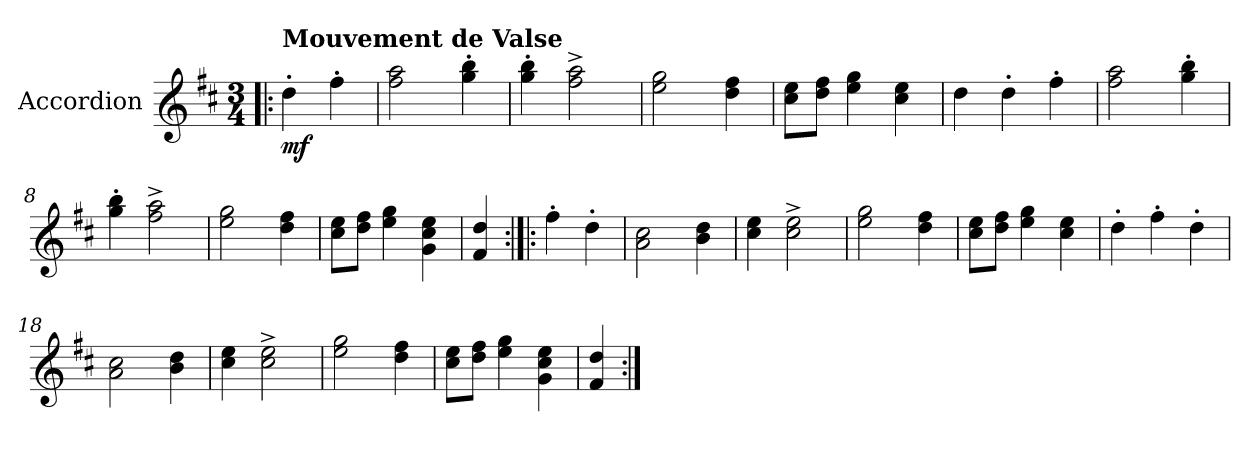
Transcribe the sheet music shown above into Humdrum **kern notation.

**kern	**dynam
*part1	*part1
*staff1	*staff1
*I"Accordion	*
*I'Acc.	*
*clefG2	*
*k[f#c#]	*
*D:	*
*M3/4	*
=1!|:	=1!|:
!LO:TX:a:B:t=Mouvement de Valse	!
!	!LO:DY:b
4dd'>\	mf
4ff#'>\	.
=2	=2
2ff#\ 2aa\	.
4gg\'> 4bb\'>	.
=3	=3
4gg\'> 4bb\'>	.
2ff#\^> 2aa\^>	.
=4	=4
2ee\ 2gg\	.
4dd\ 4ff#\	.
=5	=5
8cc#\ 8ee\L	.
8dd\ 8ff#\J	.
4ee\ 4gg\	.
4cc#\ 4ee\	.
!!LO:LB:g=z
=6	=6
4dd\	.
4dd'>\	.
4ff#'>\	.
=7	=7
2ff#\ 2aa\	.
4gg\'> 4bb\'>	.
=8	=8
4gg\'> 4bb\'>	.
2ff#\^> 2aa\^>	.
=9	=9
2ee\ 2gg\	.
4dd\ 4ff#\	.
=10	=10
8cc#\ 8ee\L	.
8dd\ 8ff#\J	.
4ee\ 4gg\	.
4g\ 4cc#\ 4ee\	.
=11	=11
4f#/ 4dd/	.
!!LO:LB:g=z
=12:|!|:	=12:|!|:
4ff#'>\	.
4dd'>\	.
=13	=13
2a\ 2cc#\	.
4b\ 4dd\	.
=14	=14
4cc#\ 4ee\	.
2cc#\^> 2ee\^>	.
=15	=15
2ee\ 2gg\	.
4dd\ 4ff#\	.
=16	=16
8cc#\ 8ee\L	.
8dd\ 8ff#\J	.
4ee\ 4gg\	.
4cc#\ 4ee\	.
!!LO:LB:g=z
=17	=17
4dd'>\	.
4ff#'>\	.
4dd'>\	.
=18	=18
2a\ 2cc#\	.
4b\ 4dd\	.
=19	=19
4cc#\ 4ee\	.
2cc#\^> 2ee\^>	.
=20	=20
2ee\ 2gg\	.
4dd\ 4ff#\	.
=21	=21
8cc#\ 8ee\L	.
8dd\ 8ff#\J	.
4ee\ 4gg\	.
4g\ 4cc#\ 4ee\	.
=22	=22
4f#/ 4dd/	.
=:|!	=:|!
*-	*-
